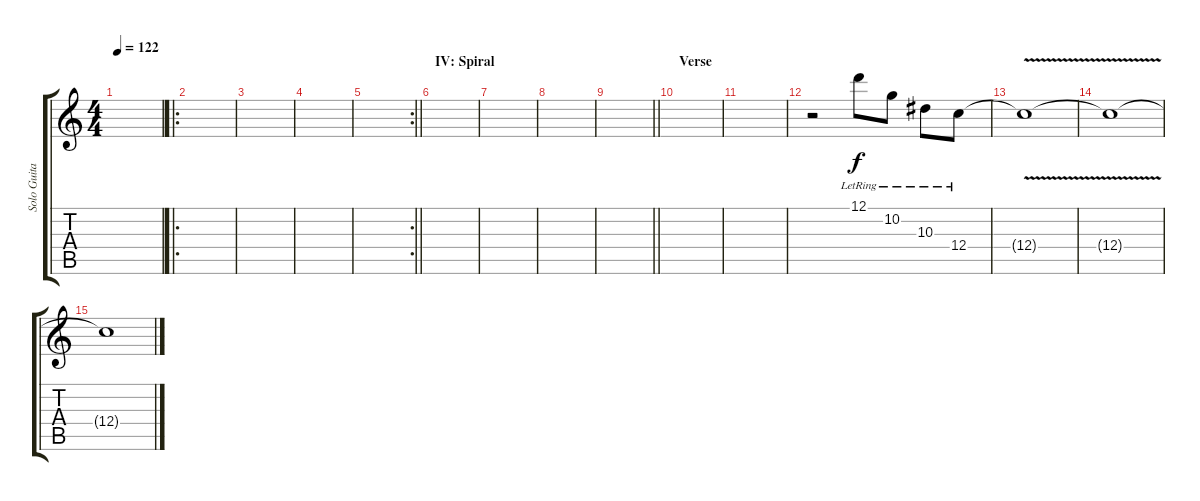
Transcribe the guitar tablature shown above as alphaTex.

\track ("Solo Guitar" "Solo Guita") {instrument overdrivenguitar}
\staff {score tabs}
\tuning (D4 A3 F3 C3 G2 D2) {hide}
\ts (4 4)
\tempo 122
\clef g2
\ks c
|
\ro
|
|
|
\rc 2
\barLineRight lightlight
|
\section ("" "IV: Spiral")
|
|
|
\barLineRight lightlight
|
\section ("" "Verse")
|
|
r.2{instrument overdrivenguitar} 12.1{lr}.8 10.2{lr}.8 10.3{lr}.8 12.4{lr}.8 |
12.4{v t}.1 |
12.4{t}.1 |
12.4{t}.1
